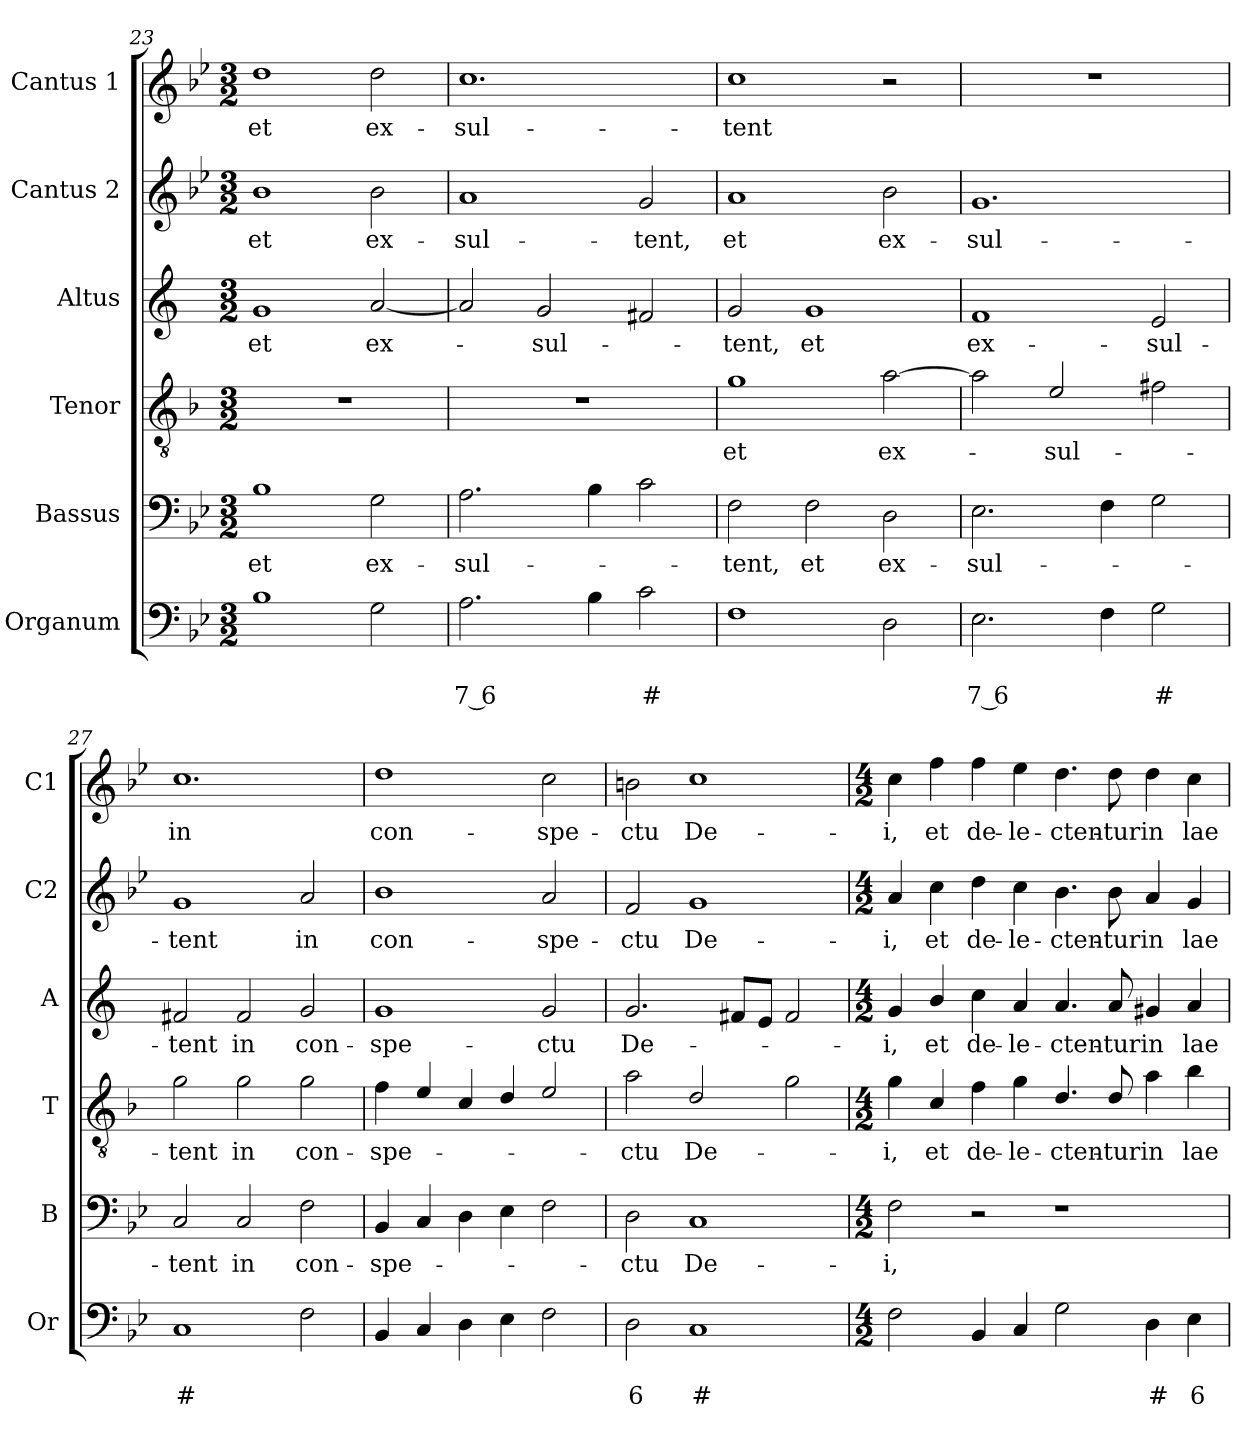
**kern	**text	**text	**kern	**text	**kern	**text	**kern	**text	**kern	**text	**kern	**text
*part6	*part6	*part6	*part5	*part5	*part4	*part4	*part3	*part3	*part2	*part2	*part1	*part1
*staff6	*staff6	*staff6	*staff5	*staff5	*staff4	*staff4	*staff3	*staff3	*staff2	*staff2	*staff1	*staff1
*I"Organum	*	*	*I"Bassus	*	*I"Tenor	*	*I"Altus	*	*I"Cantus 2	*	*I"Cantus 1	*
*I'Or	*	*	*I'B	*	*I'T	*	*I'A	*	*I'C2	*	*I'C1	*
*clefF4	*	*	*clefF4	*	*clefGv2	*	*clefG2	*	*clefG2	*	*clefG2	*
*	*	*	*	*	*ITrd4c7	*	*ITrd1c2	*	*	*	*	*
*k[b-e-]	*	*	*k[b-e-]	*	*k[b-e-]	*	*k[b-e-]	*	*k[b-e-]	*	*k[b-e-]	*
*B-:	*	*	*B-:	*	*B-:	*	*B-:	*	*B-:	*	*B-:	*
*M3/2	*	*	*M3/2	*	*M3/2	*	*M3/2	*	*M3/2	*	*M3/2	*
=23	=23	=23	=23	=23	=23	=23	=23	=23	=23	=23	=23	=23
!	!	!	!	!LO:LY:b	!	!	!	!LO:LY:b	!	!LO:LY:b	!	!LO:LY:b
1B-	.	.	1B-	et	1.r	.	1f	et	1b-	et	1dd	et
!	!	!	!	!LO:LY:b	!	!	!	!LO:LY:b	!	!LO:LY:b	!	!LO:LY:b
2G\	.	.	2G\	ex-	.	.	[2g/	ex-	2b-\	ex-	2dd\	ex-
!!LO:PB:g=z
=24	=24	=24	=24	=24	=24	=24	=24	=24	=24	=24	=24	=24
!	!	!LO:LY:b	!	!LO:LY:b	!	!	!	!	!	!LO:LY:b	!	!LO:LY:b
2.A\	.	7 6	2.A\	-sul-	1.r	.	2g/]	.	1a	-sul-	1.cc	-sul-
!	!	!	!	!	!	!	!	!LO:LY:b	!	!	!	!
.	.	.	.	.	.	.	2f/	-sul-	.	.	.	.
4B-\	.	.	4B-\	.	.	.	.	.	.	.	.	.
!	!	!LO:LY:b	!	!	!	!	!	!	!	!LO:LY:b	!	!
2c\	.	#	2c\	.	.	.	2en/	.	2g/	-tent,	.	.
=25	=25	=25	=25	=25	=25	=25	=25	=25	=25	=25	=25	=25
!	!	!	!	!LO:LY:b	!	!LO:LY:b	!	!LO:LY:b	!	!LO:LY:b	!	!LO:LY:b
1F	.	.	2F\	-tent,	1c	et	2f/	-tent,	1a	et	1cc	-tent
!	!	!	!	!LO:LY:b	!	!	!	!LO:LY:b	!	!	!	!
.	.	.	2F\	et	.	.	1f	et	.	.	.	.
!	!	!	!	!LO:LY:b	!	!LO:LY:b	!	!	!	!LO:LY:b	!	!
2D\	.	.	2D\	ex-	[2d\	ex-	.	.	2b-\	ex-	2r	.
=26	=26	=26	=26	=26	=26	=26	=26	=26	=26	=26	=26	=26
!	!	!LO:LY:b	!	!LO:LY:b	!	!	!	!LO:LY:b	!	!LO:LY:b	!	!
2.E-\	.	7 6	2.E-\	-sul-	2d\]	.	1e-	ex-	1.g	-sul-	1.r	.
!	!	!	!	!	!	!LO:LY:b	!	!	!	!	!	!
.	.	.	.	.	2A/	-sul-	.	.	.	.	.	.
4F\	.	.	4F\	.	.	.	.	.	.	.	.	.
!	!	!LO:LY:b	!	!	!	!	!	!LO:LY:b	!	!	!	!
2G\	.	#	2G\	.	2Bn\	.	2d/	-sul-	.	.	.	.
=27	=27	=27	=27	=27	=27	=27	=27	=27	=27	=27	=27	=27
!	!	!LO:LY:b	!	!LO:LY:b	!	!LO:LY:b	!	!LO:LY:b	!	!LO:LY:b	!	!LO:LY:b
1C	.	#	2C/	-tent	2c\	-tent	2en/	-tent	1g	-tent	1.cc	in
!	!	!	!	!LO:LY:b	!	!LO:LY:b	!	!LO:LY:b	!	!	!	!
.	.	.	2C/	in	2c\	in	2e/	in	.	.	.	.
!	!	!	!	!LO:LY:b	!	!LO:LY:b	!	!LO:LY:b	!	!LO:LY:b	!	!
2F\	.	.	2F\	con-	2c\	con-	2f/	con-	2a/	in	.	.
=28	=28	=28	=28	=28	=28	=28	=28	=28	=28	=28	=28	=28
!	!	!	!	!LO:LY:b	!	!LO:LY:b	!	!LO:LY:b	!	!LO:LY:b	!	!LO:LY:b
4BB-/	.	.	4BB-/	-spe-	4B-\	-spe-	1f	-spe-	1b-	con-	1dd	con-
4C/	.	.	4C/	.	4A/	.	.	.	.	.	.	.
4D\	.	.	4D\	.	4F/	.	.	.	.	.	.	.
4E-\	.	.	4E-\	.	4G/	.	.	.	.	.	.	.
!	!	!	!	!	!	!	!	!LO:LY:b	!	!LO:LY:b	!	!LO:LY:b
2F\	.	.	2F\	.	2A/	.	2f/	-ctu	2a/	-spe-	2cc\	-spe-
=29	=29	=29	=29	=29	=29	=29	=29	=29	=29	=29	=29	=29
!	!	!LO:LY:b	!	!LO:LY:b	!	!LO:LY:b	!	!LO:LY:b	!	!LO:LY:b	!	!LO:LY:b
2D\	.	6	2D\	-ctu	2d\	-ctu	2.f/	De-	2f/	-ctu	2bn\	-ctu
!	!	!LO:LY:b	!	!LO:LY:b	!	!LO:LY:b	!	!	!	!LO:LY:b	!	!LO:LY:b
1C	.	#	1C	De-	2G/	De-	.	.	1g	De-	1cc	De-
.	.	.	.	.	.	.	8en/L	.	.	.	.	.
.	.	.	.	.	.	.	8d/J	.	.	.	.	.
.	.	.	.	.	2c\	.	2e/	.	.	.	.	.
!!LO:LB:g=z
=30	=30	=30	=30	=30	=30	=30	=30	=30	=30	=30	=30	=30
*M4/2	*	*	*M4/2	*	*M4/2	*	*M4/2	*	*M4/2	*	*M4/2	*
!	!	!	!	!LO:LY:b	!	!LO:LY:b	!	!LO:LY:b	!	!LO:LY:b	!	!LO:LY:b
2F\	.	.	2F\	-i,	4c\	-i,	4f/	-i,	4a/	-i,	4cc\	-i,
!	!	!	!	!	!	!LO:LY:b	!	!LO:LY:b	!	!LO:LY:b	!	!LO:LY:b
.	.	.	.	.	4F/	et	4a/	et	4cc\	et	4ff\	et
!	!	!	!	!	!	!LO:LY:b	!	!LO:LY:b	!	!LO:LY:b	!	!LO:LY:b
4BB-/	.	.	2r	.	4B-\	de-	4b-\	de-	4dd\	de-	4ff\	de-
!	!	!	!	!	!	!LO:LY:b	!	!LO:LY:b	!	!LO:LY:b	!	!LO:LY:b
4C/	.	.	.	.	4c\	-le-	4g/	-le-	4cc\	-le-	4ee-\	-le-
!	!	!	!	!	!	!LO:LY:b	!	!LO:LY:b	!	!LO:LY:b	!	!LO:LY:b
2G\	.	.	1r	.	4.G/	-cten-	4.g/	-cten-	4.b-\	-cten-	4.dd\	-cten-
!	!	!	!	!	!	!LO:LY:b	!	!LO:LY:b	!	!LO:LY:b	!	!LO:LY:b
.	.	.	.	.	8G/	-tur	8g/	-tur	8b-\	-tur	8dd\	-tur
!	!	!LO:LY:b	!	!	!	!LO:LY:b	!	!LO:LY:b	!	!LO:LY:b	!	!LO:LY:b
4D\	.	#	.	.	4d\	in	4f#X/	in	4a/	in	4dd\	in
!	!	!LO:LY:b	!	!	!	!LO:LY:b	!	!LO:LY:b	!	!LO:LY:b	!	!LO:LY:b
4E-\	.	6	.	.	4e-\	lae-	4g/	lae-	4g/	lae-	4cc\	lae-
=	=	=	=	=	=	=	=	=	=	=	=	=
*-	*-	*-	*-	*-	*-	*-	*-	*-	*-	*-	*-	*-
